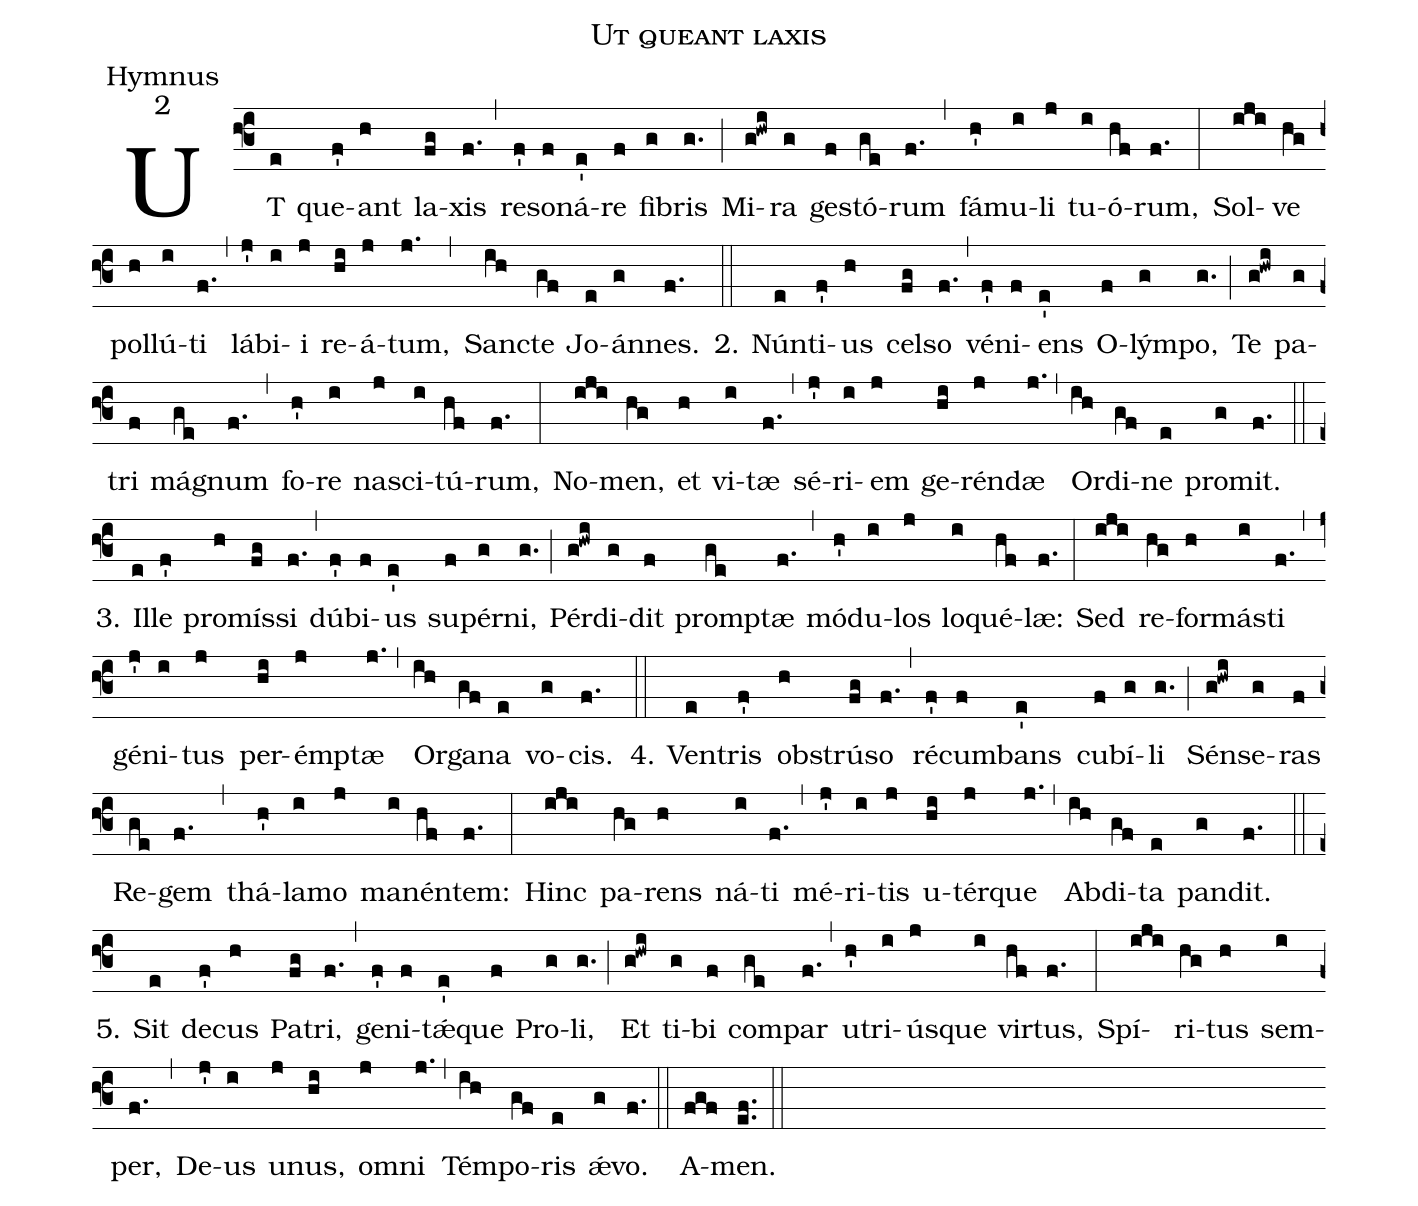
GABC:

name: Ut queant laxis;
office-part: Hymnus;
mode: 2;
%%
(f3) UT(e) que(f')ant(h) la(fg)xis(f.) (,) re(f')so(f)ná(e')re(f) fi(g)bris(g.) (;) Mi(g!hwi)ra(g) ges(f)tó(ge)rum(f.) (,) fá(h')mu(i)li(j) tu(i)ó(hf)rum,(f.) (:)
Sol(iji)ve(hg) pol(h)lú(i)ti(f.) (,) lá(j')bi(i)i(j) re(hi)á(j)tum,(j.) (,) Sanc(ih)te(gf) Jo(e)án(g)nes.(f.) (::)
2. Nún(e)ti(f')us(h) cel(fg)so(f.) (,) vé(f')ni(f)ens(e') O(f)lým(g)po,(g.) (;) Te(g!hwi) pa(g)tri(f) má(ge)gnum(f.) (,) fo(h')re(i) na(j)sci(i)tú(hf)rum,(f.) (:)
No(iji)men,(hg) et(h) vi(i)tæ(f.) (,) sé(j')ri(i)em(j) ge(hi)rén(j)dæ(j.) (,) Or(ih)di(gf)ne(e) pro(g)mit.(f.) (::)
3. Il(e)le(f') pro(h)mís(fg)si(f.) (,) dú(f')bi(f)us(e') su(f)pér(g)ni,(g.) (;) Pér(g!hwi)di(g)dit(f) promp(ge)tæ(f.) (,) mó(h')du(i)los(j) lo(i)qué(hf)læ:(f.) (:)
Sed(iji) re(hg)for(h)más(i)ti(f.) (,) gé(j')ni(i)tus(j) per(hi)émp(j)tæ(j.) (,) Or(ih)ga(gf)na(e) vo(g)cis.(f.) (::)
4. Ven(e)tris(f') ob(h)strú(fg)so(f.) (,) ré(f')cum(f)bans(e') cu(f)bí(g)li(g.) (;) Sén(g!hwi)se(g)ras(f) Re(ge)gem(f.) (,) thá(h')la(i)mo(j) ma(i)nén(hf)tem:(f.) (:)
Hinc(iji) pa(hg)rens(h) ná(i)ti(f.) (,) mé(j')ri(i)tis(j) u(hi)tér(j)que(j.) (,) Ab(ih)di(gf)ta(e) pan(g)dit.(f.) (::)
5. Sit(e) de(f')cus(h) Pa(fg)tri,(f.) (,) ge(f')ni(f)tǽ(e')que(f) Pro(g)li,(g.) (;) Et(g!hwi) ti(g)bi(f) com(ge)par(f.) (,) u(h')tri(i)ús(j)que(i) vir(hf)tus,(f.) (:)
Spí(iji)ri(hg)tus(h) sem(i)per,(f.) (,) De(j')us(i) u(j)nus,(hi) om(j)ni(j.) (,) Tém(ih)po(gf)ris(e) ǽ(g)vo.(f.) (::)
A(fgf)men.(ef..) (::)
